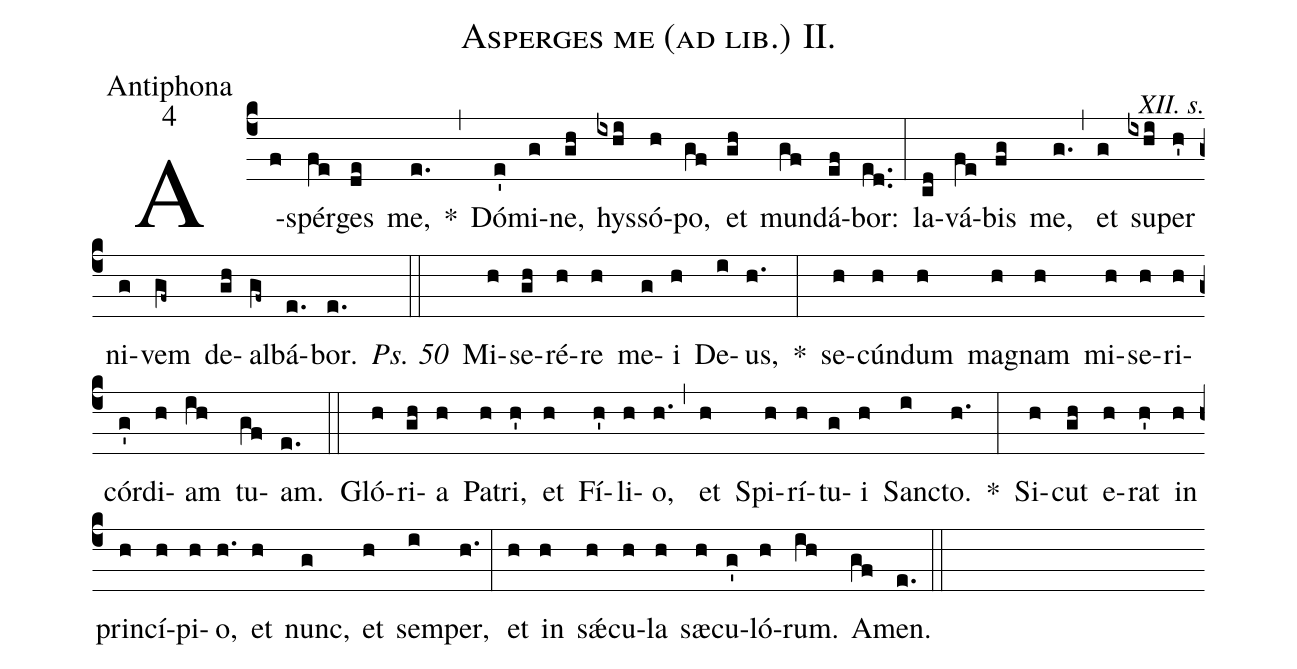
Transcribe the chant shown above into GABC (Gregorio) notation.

name:Asperges me (ad lib.) II.;
office-part:Antiphona;
mode:4;
commentary:XII. s.;
%%
(c4) A(f)spér(fe)ges(de) me,(e.) *(,) Dó(e')mi(g)ne,(gh) hys(ixhi)só(h)po,(gf) et(gh) mun(gf)dá(ef)bor:(ed..) (:) la(cd)vá(fe)bis(fg) me,(g.) (,) et(g) su(ixhi)per(h') ni(g)vem(gf~) de(gh)al(gf~)bá(e.)bor.(e.) <i>Ps. 50</i>(::) Mi(h)se(gh)ré(h)re(h) me(g)i(h) De(i)us,(h.) *(:) se(h)cún(h)dum(h) ma(h)gnam(h) mi(h)se(h)ri(h)cór(g')di(h)am(ih) tu(gf)am.(e.) (::) Gló(h)ri(gh)a(h) Pa(h)tri,(h') et(h) Fí(h')li(h)o,(h.) (,) et(h) Spi(h)rí(h)tu(g)i(h) Sanc(i)to.(h.) *(:) Si(h)cut(gh) e(h)rat(h') in(h) prin(h)cí(h)pi(h)o,(h.) et(h) nunc,(g) et(h) sem(i)per,(h.) (:) et(h) in(h) s<sp>'ae</sp>(h)cu(h)la(h) sæ(h)cu(g')ló(h)rum.(ih) A(gf)men.(e.) (::)
